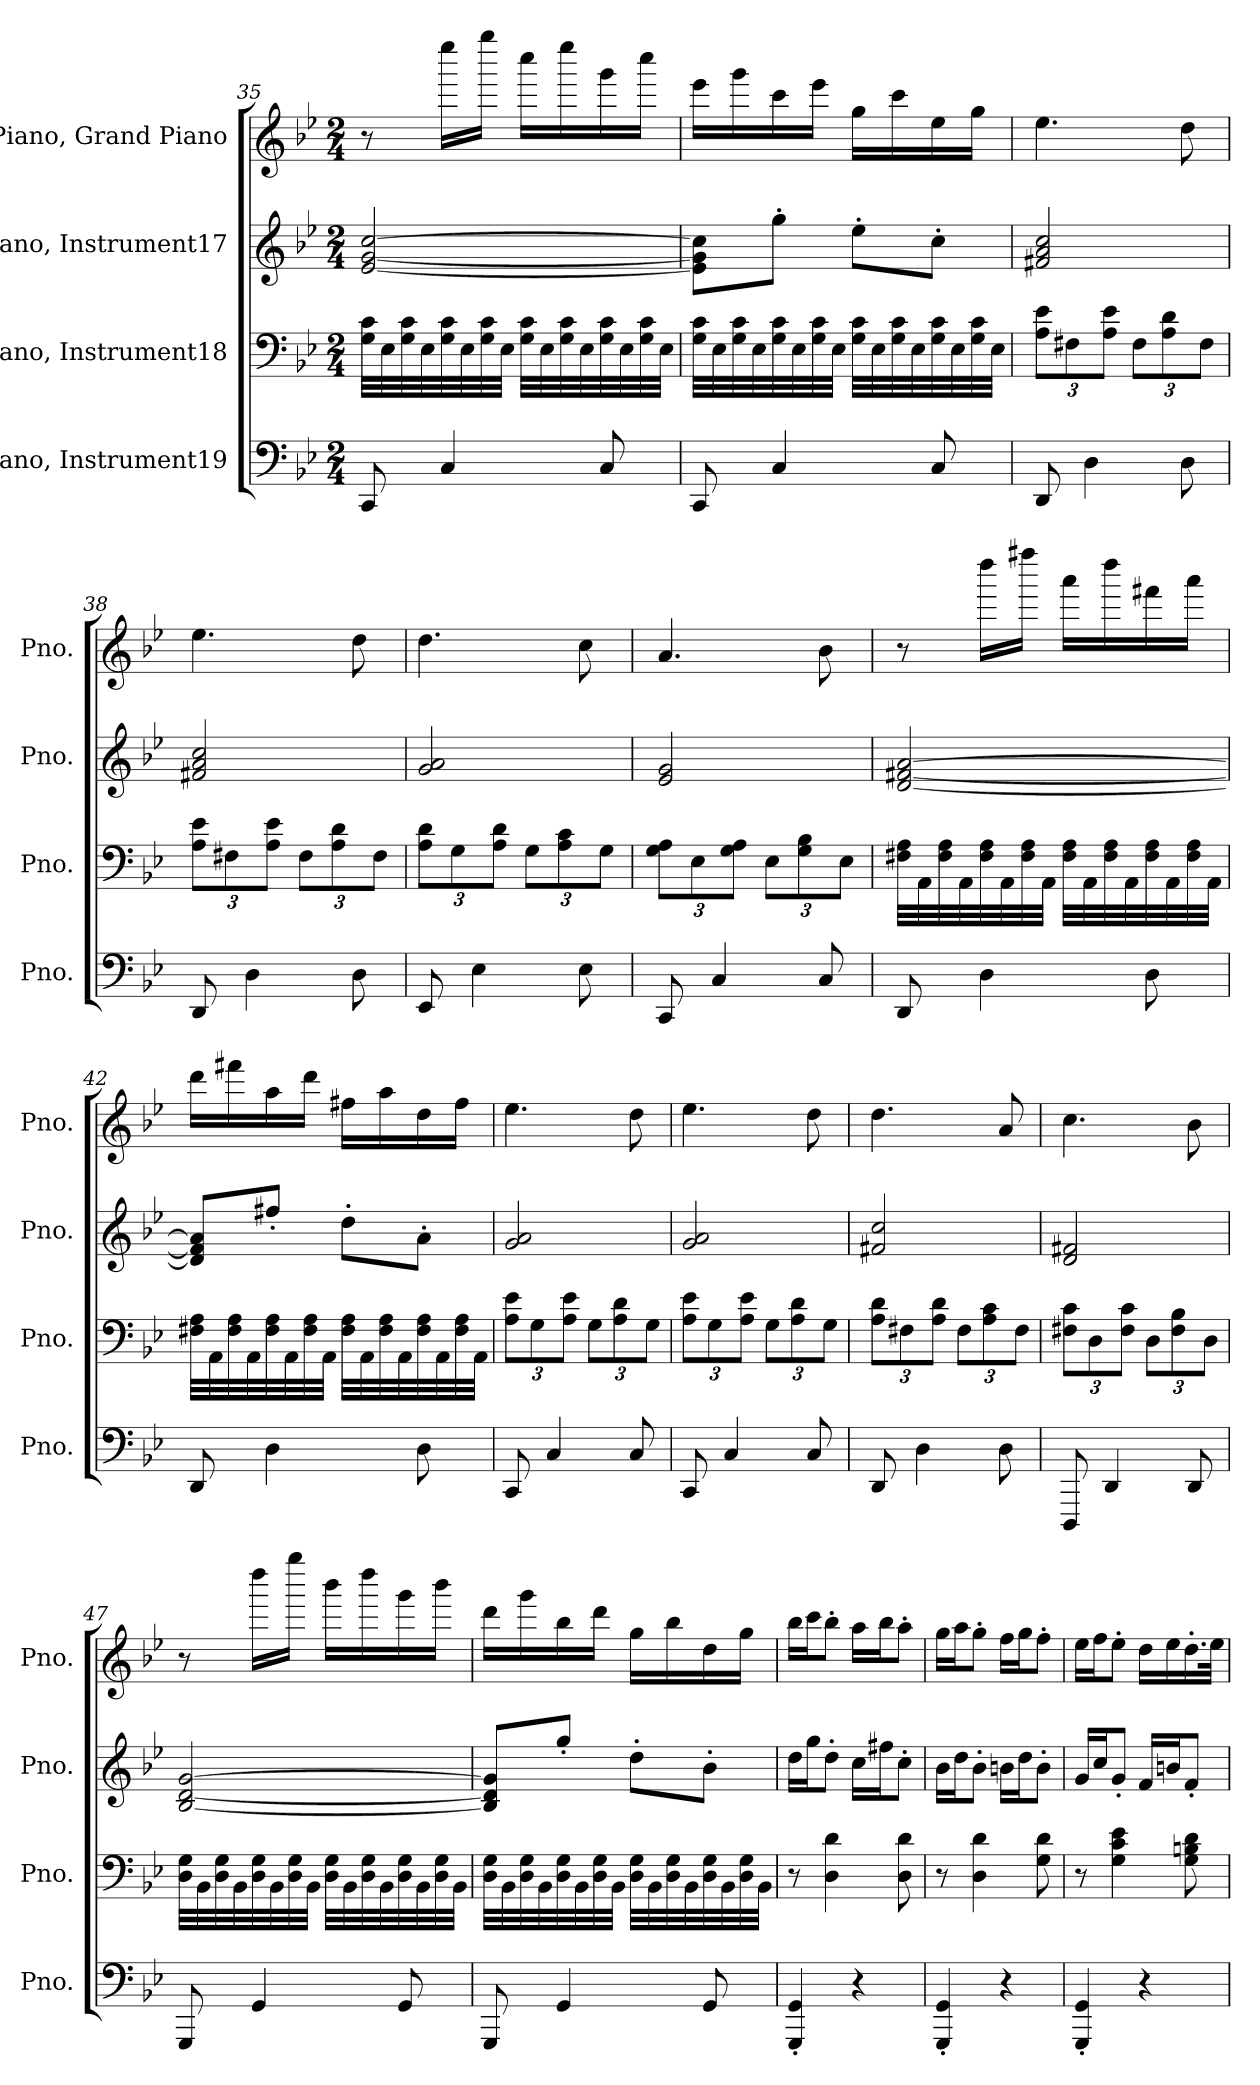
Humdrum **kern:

**kern	**kern	**kern	**kern
*part4	*part3	*part2	*part1
*staff4	*staff3	*staff2	*staff1
*I"Piano, Instrument19	*I"Piano, Instrument18	*I"Piano, Instrument17	*I"Piano, Grand Piano
*I'Pno.	*I'Pno.	*I'Pno.	*I'Pno.
*clefF4	*clefF4	*clefG2	*clefG2
*k[b-e-]	*k[b-e-]	*k[b-e-]	*k[b-e-]
*M2/4	*M2/4	*M2/4	*M2/4
=35	=35	=35	=35
8CC/	32G\ 32c\LLL	[2e-/ [2g/ [2cc/	8r
.	32E-\	.	.
.	32G\ 32c\	.	.
.	32E-\	.	.
4C/	32G\ 32c\	.	16eeee-\LL
.	32E-\	.	.
.	32G\ 32c\	.	16gggg\JJ
.	32E-\JJJ	.	.
.	32G\ 32c\LLL	.	16cccc\LL
.	32E-\	.	.
.	32G\ 32c\	.	16eeee-\
.	32E-\	.	.
8C/	32G\ 32c\	.	16ggg\
.	32E-\	.	.
.	32G\ 32c\	.	16cccc\JJ
.	32E-\JJJ	.	.
!!LO:LB:g=z
=36	=36	=36	=36
8CC/	32G\ 32c\LLL	8e-\] 8g\] 8cc\]L	16eee-\LL
.	32E-\	.	.
.	32G\ 32c\	.	16ggg\
.	32E-\	.	.
4C/	32G\ 32c\	8gg'\J	16ccc\
.	32E-\	.	.
.	32G\ 32c\	.	16eee-\JJ
.	32E-\JJJ	.	.
.	32G\ 32c\LLL	8ee-'\L	16gg\LL
.	32E-\	.	.
.	32G\ 32c\	.	16ccc\
.	32E-\	.	.
8C/	32G\ 32c\	8cc'\J	16ee-\
.	32E-\	.	.
.	32G\ 32c\	.	16gg\JJ
.	32E-\JJJ	.	.
=37	=37	=37	=37
*	*Xbrackettup	*	*
8DD/	12A\ 12e-\L	2f#X/ 2a/ 2cc/	4.ee-\
.	12F#X\	.	.
4D\	.	.	.
.	12A\ 12e-\J	.	.
.	12F#\L	.	.
.	12A\ 12d\	.	.
8D\	.	.	8dd\
.	12F#\J	.	.
=38	=38	=38	=38
8DD/	12A\ 12e-\L	2f#X/ 2a/ 2cc/	4.ee-\
.	12F#X\	.	.
4D\	.	.	.
.	12A\ 12e-\J	.	.
.	12F#\L	.	.
.	12A\ 12d\	.	.
8D\	.	.	8dd\
.	12F#\J	.	.
=39	=39	=39	=39
8EE-/	12A\ 12d\L	2g/ 2a/	4.dd\
.	12G\	.	.
4E-\	.	.	.
.	12A\ 12d\J	.	.
.	12G\L	.	.
.	12A\ 12c\	.	.
8E-\	.	.	8cc\
.	12G\J	.	.
!!LO:LB:g=z
=40	=40	=40	=40
8CC/	12G\ 12A\L	2e-/ 2g/	4.a/
.	12E-\	.	.
4C/	.	.	.
.	12G\ 12A\J	.	.
.	12E-\L	.	.
.	12G\ 12B-\	.	.
8C/	.	.	8b-\
.	12E-\J	.	.
=41	=41	=41	=41
8DD/	32F#X\ 32A\LLL	[2d/ [2f#X/ [2a/	8r
.	32AA\	.	.
.	32F#\ 32A\	.	.
.	32AA\	.	.
4D\	32F#\ 32A\	.	16dddd\LL
.	32AA\	.	.
.	32F#\ 32A\	.	16ffff#X\JJ
.	32AA\JJJ	.	.
.	32F#\ 32A\LLL	.	16aaa\LL
.	32AA\	.	.
.	32F#\ 32A\	.	16dddd\
.	32AA\	.	.
8D\	32F#\ 32A\	.	16fff#X\
.	32AA\	.	.
.	32F#\ 32A\	.	16aaa\JJ
.	32AA\JJJ	.	.
=42	=42	=42	=42
8DD/	32F#X\ 32A\LLL	8d/] 8f#/] 8a/]L	16ddd\LL
.	32AA\	.	.
.	32F#\ 32A\	.	16fff#X\
.	32AA\	.	.
4D\	32F#\ 32A\	8ff#X'/J	16aa\
.	32AA\	.	.
.	32F#\ 32A\	.	16ddd\JJ
.	32AA\JJJ	.	.
.	32F#\ 32A\LLL	8dd'\L	16ff#X\LL
.	32AA\	.	.
.	32F#\ 32A\	.	16aa\
.	32AA\	.	.
8D\	32F#\ 32A\	8a'\J	16dd\
.	32AA\	.	.
.	32F#\ 32A\	.	16ff#\JJ
.	32AA\JJJ	.	.
=43	=43	=43	=43
8CC/	12A\ 12e-\L	2g/ 2a/	4.ee-\
.	12G\	.	.
4C/	.	.	.
.	12A\ 12e-\J	.	.
.	12G\L	.	.
.	12A\ 12d\	.	.
8C/	.	.	8dd\
.	12G\J	.	.
!!LO:PB:g=z
=44	=44	=44	=44
8CC/	12A\ 12e-\L	2g/ 2a/	4.ee-\
.	12G\	.	.
4C/	.	.	.
.	12A\ 12e-\J	.	.
.	12G\L	.	.
.	12A\ 12d\	.	.
8C/	.	.	8dd\
.	12G\J	.	.
=45	=45	=45	=45
8DD/	12A\ 12d\L	2f#X/ 2cc/	4.dd\
.	12F#X\	.	.
4D\	.	.	.
.	12A\ 12d\J	.	.
.	12F#\L	.	.
.	12A\ 12c\	.	.
8D\	.	.	8a/
.	12F#\J	.	.
=46	=46	=46	=46
8DDD/	12F#X\ 12c\L	2d/ 2f#X/	4.cc\
.	12D\	.	.
4DD/	.	.	.
.	12F#\ 12c\J	.	.
.	12D\L	.	.
.	12F#\ 12B-\	.	.
8DD/	.	.	8b-\
.	12D\J	.	.
=47	=47	=47	=47
8GGG/	32D\ 32G\LLL	[2B-/ [2d/ [2g/	8r
.	32BB-\	.	.
.	32D\ 32G\	.	.
.	32BB-\	.	.
4GG/	32D\ 32G\	.	16dddd\LL
.	32BB-\	.	.
.	32D\ 32G\	.	16gggg\JJ
.	32BB-\JJJ	.	.
.	32D\ 32G\LLL	.	16bbb-\LL
.	32BB-\	.	.
.	32D\ 32G\	.	16dddd\
.	32BB-\	.	.
8GG/	32D\ 32G\	.	16ggg\
.	32BB-\	.	.
.	32D\ 32G\	.	16bbb-\JJ
.	32BB-\JJJ	.	.
!!LO:LB:g=z
=48	=48	=48	=48
8GGG/	32D\ 32G\LLL	8B-/] 8d/] 8g/]L	16ddd\LL
.	32BB-\	.	.
.	32D\ 32G\	.	16ggg\
.	32BB-\	.	.
4GG/	32D\ 32G\	8gg'/J	16bb-\
.	32BB-\	.	.
.	32D\ 32G\	.	16ddd\JJ
.	32BB-\JJJ	.	.
.	32D\ 32G\LLL	8dd'\L	16gg\LL
.	32BB-\	.	.
.	32D\ 32G\	.	16bb-\
.	32BB-\	.	.
8GG/	32D\ 32G\	8b-'\J	16dd\
.	32BB-\	.	.
.	32D\ 32G\	.	16gg\JJ
.	32BB-\JJJ	.	.
=49	=49	=49	=49
4GGG/' 4GG/'	8r	16dd\LL	16bb-\LL
.	.	16gg\J	16ccc\J
.	4D\ 4d\	8dd'\J	8bb-'\J
4r	.	16cc\LL	16aa\LL
.	.	16ff#X\J	16bb-\J
.	8D\ 8d\	8cc'\J	8aa'\J
=50	=50	=50	=50
4GGG/' 4GG/'	8r	16b-\LL	16gg\LL
.	.	16dd\J	16aa\J
.	4D\ 4d\	8b-'\J	8gg'\J
4r	.	16bn\LL	16ff\LL
.	.	16dd\J	16gg\J
.	8G\ 8d\	8b'\J	8ff'\J
=51	=51	=51	=51
4GGG/' 4GG/'	8r	16g/LL	16ee-\LL
.	.	16cc/J	16ff\J
.	4G\ 4c\ 4e-\	8g'/J	8ee-'\J
4r	.	16f/LL	16dd\LL
.	.	16bn/J	16ee-\
.	8G\ 8Bn\ 8d\	8f'/J	16.dd'\
.	.	.	32ee-\JJk
=	=	=	=
*-	*-	*-	*-
